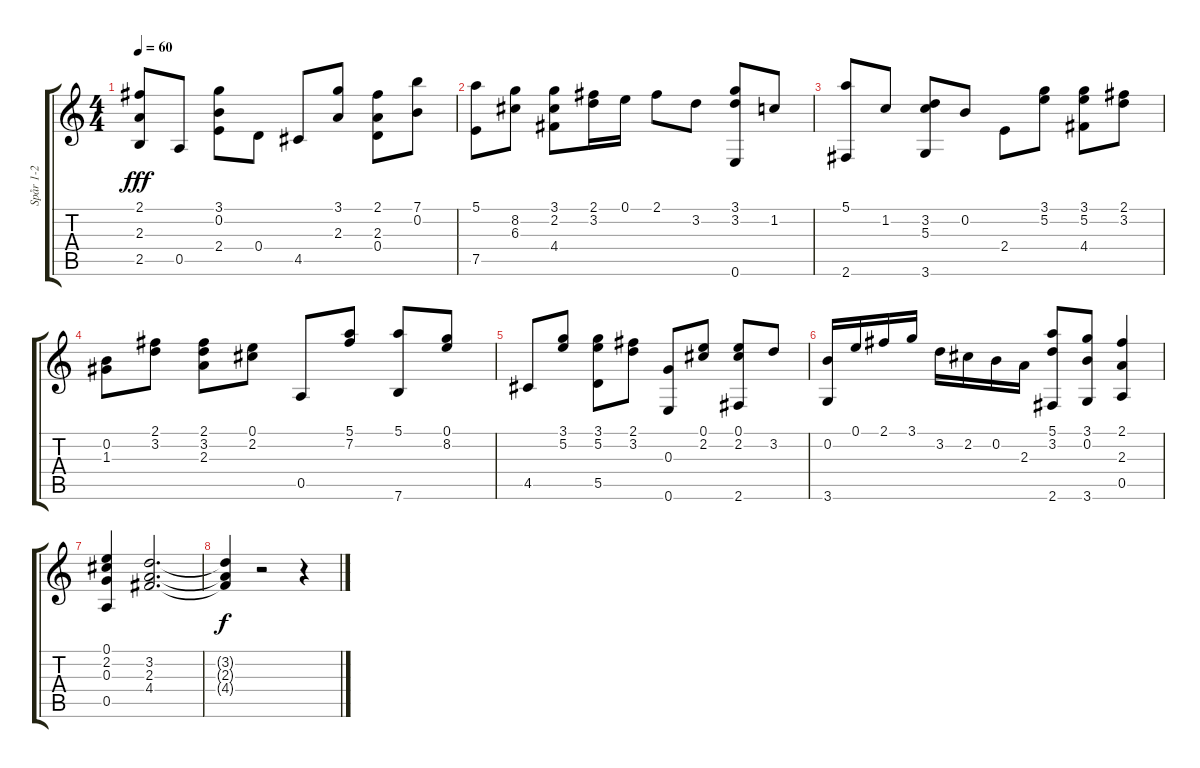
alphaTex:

\track ("Spår 1-2" "Spår 1-2") {instrument acousticguitarnylon}
\staff {score tabs}
\tuning (E4 B3 G3 D3 A2 E2) {hide}
\ts (4 4)
\tempo 60
\clef g2
\ks c
(2.1 2.3 2.5).8{dy fff} 0.5.8 (3.1 0.2 2.4).8 0.4.8 4.5.8 (3.1 2.3).8 (2.1 2.3 0.4).8 (7.1 0.2).8 |
(5.1 7.5).8 (8.2 6.3).8 (3.1 2.2 4.4).8 (2.1 3.2).16 0.1.16 2.1.8 3.2.8 (3.1 3.2 0.6).8 1.2.8 |
(5.1 2.6).8 1.2.8 (3.2 5.3 3.6).8 0.2.8 2.4.8 (3.1 5.2).8 (3.1 5.2 4.4).8 (2.1 3.2).8 |
(0.2 1.3).8 (2.1 3.2).8 (2.1 3.2 2.3).8 (0.1 2.2).8 0.5.8 (5.1 7.2).8 (5.1 7.6).8 (0.1 8.2).8 |
4.5.8 (3.1 5.2).8 (3.1 5.2 5.5).8 (2.1 3.2).8 (0.3 0.6).8 (0.1 2.2).8 (0.1 2.2 2.6).8 3.2.8 |
(0.2 3.6).16 0.1.16 2.1.16 3.1.16 3.2.16 2.2.16 0.2.16 2.3.16 (5.1 3.2 2.6).8 (3.1 0.2 3.6).8 (2.1 2.3 0.5).4 |
(0.1 2.2 0.3 0.5).4 (3.2 2.3 4.4).2{d} |
(3.2{t} 2.3{t} 4.4{t}).4{dy f} r.2 r.4
